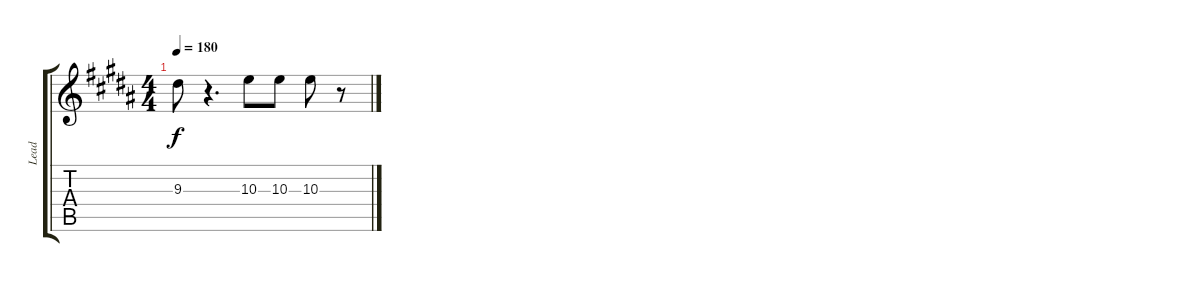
\track ("Lead" "Lead") {instrument overdrivenguitar}
\staff {score tabs}
\tuning (Eb4 Bb3 Gb3 Db3 Ab2 Db2) {hide}
\ts (4 4)
\tempo 180
\clef g2
\ks b
9.3.8{dy f} r.4{d} 10.3.8 10.3.8 10.3.8 r.8
